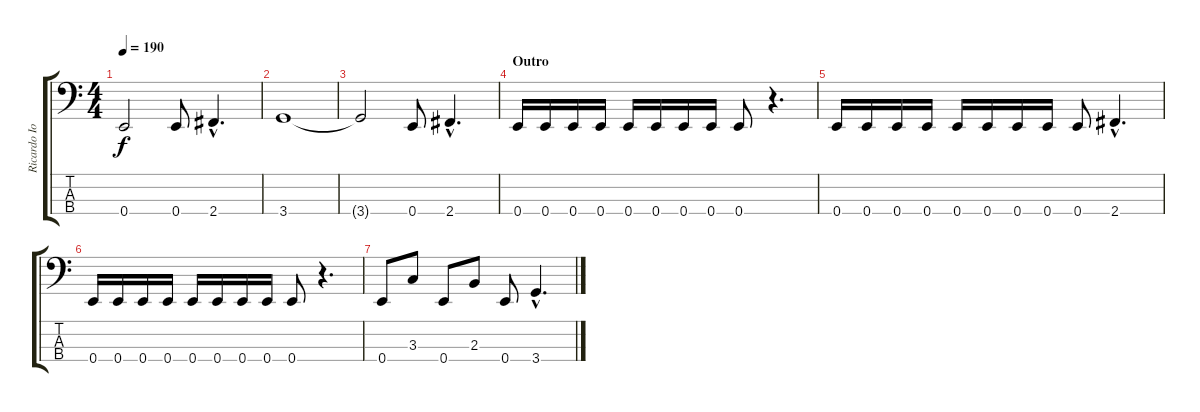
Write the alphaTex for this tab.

\track ("Ricardo Iorio (bajo)" "Ricardo Io") {instrument electricbassfinger}
\staff {score tabs}
\tuning (G2 D2 A1 E1) {hide}
\ts (4 4)
\tempo 190
\clef f4
\ks c
0.4.2{dy f} 0.4.8 2.4{hac}.4{d} |
3.4.1 |
3.4{t}.2 0.4.8 2.4{hac}.4{d} |
\section ("" "Outro")
0.4.16 0.4.16 0.4.16 0.4.16 0.4.16 0.4.16 0.4.16 0.4.16 0.4.8 r.4{d} |
0.4.16 0.4.16 0.4.16 0.4.16 0.4.16 0.4.16 0.4.16 0.4.16 0.4.8 2.4{hac}.4{d} |
0.4.16 0.4.16 0.4.16 0.4.16 0.4.16 0.4.16 0.4.16 0.4.16 0.4.8 r.4{d} |
0.4.8 3.3.8 0.4.8 2.3.8 0.4.8 3.4{hac}.4{d}
